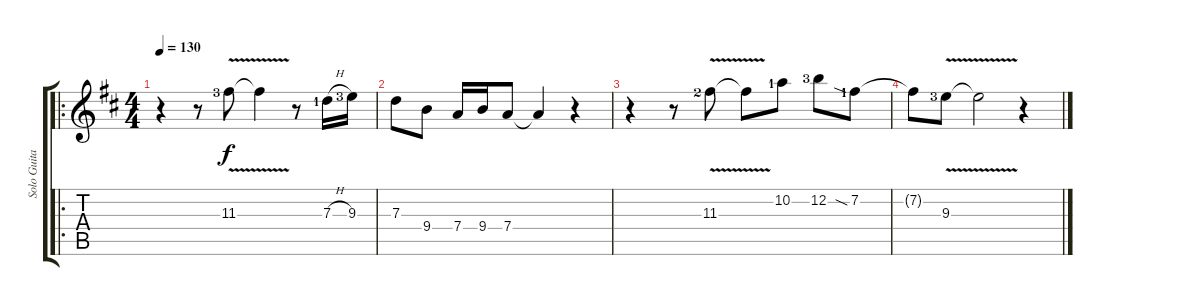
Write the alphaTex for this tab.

\track ("Solo Guitar" "Solo Guita") {instrument distortionguitar}
\staff {score tabs}
\tuning (E4 B3 G3 D3 A2 E2) {hide}
\ro
\ts (4 4)
\tempo 130
\clef g2
\ks d
r.4{dy f instrument distortionguitar} r.8 11.3{v lf 4}.8 11.3{t}.4 r.8 7.3{h lf 2}.16 9.3{lf 4}.16 |
7.3.8 9.4.8 7.4.16 9.4.16 7.4.8 7.4{t}.4 r.4 |
r.4 r.8 11.3{v lf 3}.8 11.3{t}.8 10.2{lf 2}.8 12.2{lf 4}.8 7.2{sia lf 2}.8 |
7.2{t}.8 9.3{v lf 4}.8 9.3{t}.2 r.4
